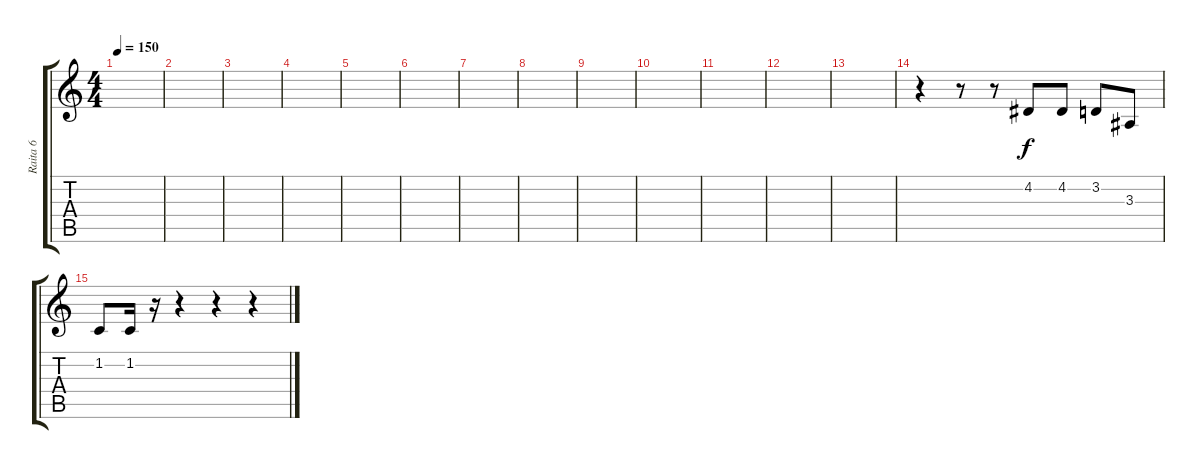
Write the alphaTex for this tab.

\track ("Raita 6" "Raita 6") {instrument lead2sawtooth}
\staff {score tabs}
\tuning (E4 B3 G3 D3 A2 E2) {hide}
\ts (4 4)
\tempo 150
\clef g2
\ks c
|
|
|
|
|
|
|
|
|
|
|
|
|
r.4 r.8 r.8 4.2.8 4.2.8 3.2.8 3.3.8 |
1.2.8 1.2.16 r.16 r.4 r.4 r.4
